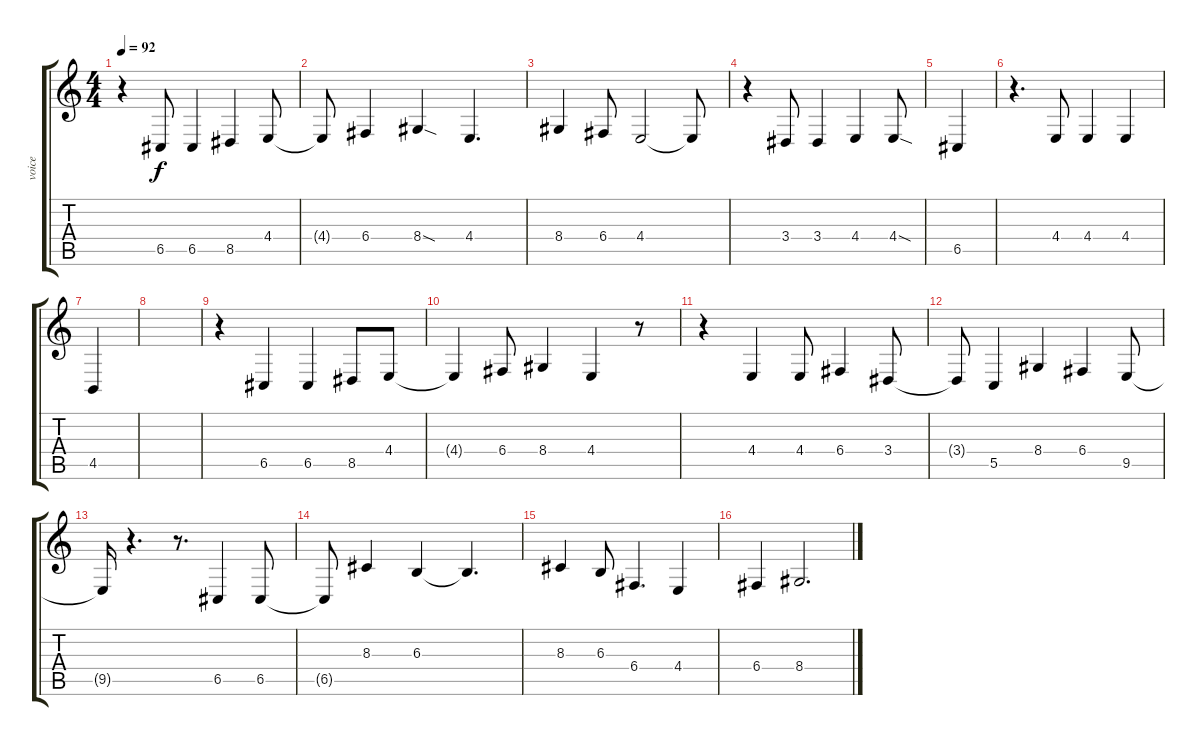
\track ("voice" "voice") {instrument pad5bowed}
\staff {score tabs}
\tuning (D4 A3 F3 C3 G2 Db2) {hide}
\ts (4 4)
\tempo 92
\clef g2
\ks c
r.4{dy f} 6.5.8 6.5.4 8.5.4 4.4.8 |
4.4{t}.8 6.4.4 8.4{sod}.4 4.4.4{d} |
8.4.4 6.4.8 4.4.2 4.4{t}.8 |
r.4 3.4.8 3.4.4 4.4.4 4.4{sod}.8 |
6.5.4 |
r.4{d} 4.4.8 4.4.4 4.4.4 |
4.5.4 |
|
r.4 6.5.4 6.5.4 8.5.8 4.4.8 |
4.4{t}.4 6.4.8 8.4.4 4.4.4 r.8 |
r.4 4.4.4 4.4.8 6.4.4 3.4.8 |
3.4{t}.8 5.5.4 8.4.4 6.4.4 9.5.8 |
9.5{t}.16 r.4{d} r.8{d} 6.5.4 6.5.8 |
6.5{t}.8 8.3.4 6.3.4 6.3{t}.4{d} |
8.3.4 6.3.8 6.4.4{d} 4.4.4 |
6.4.4 8.4.2{d}
